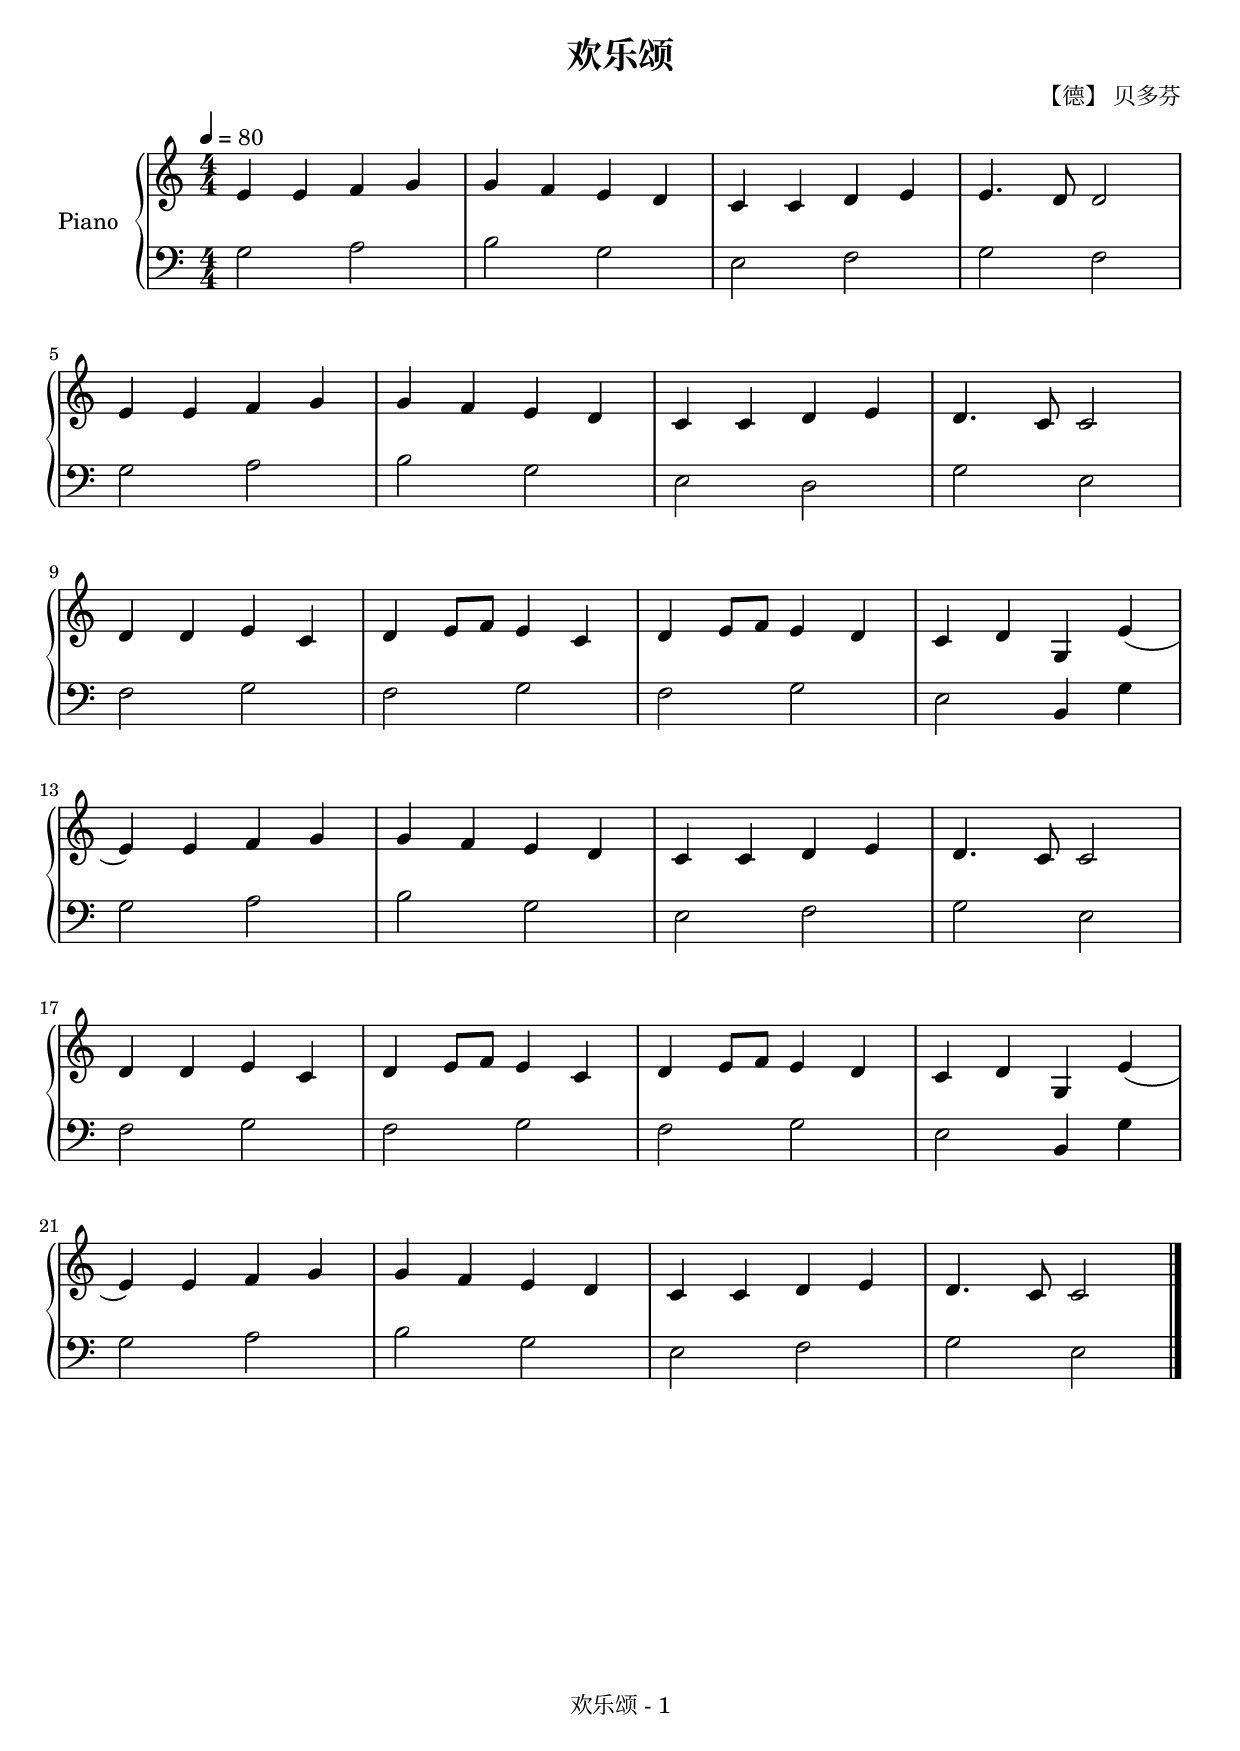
\version "2.18.2"

songName = "欢乐颂"
\include "../../lib/paper-footer.ily"

\header {
  title = \songName
  composer = "【德】 贝多芬"
}

keyTime = {
  \key c \major
  \time 4/4
  \numericTimeSignature
}

upper = \relative c'' {
  \clef treble
  \keyTime
  \tempo 4=80
  \override Hairpin.to-barline = ##f
  
  e,4 e f g |
  g4 f e d |
  c4 c d e |
  e4. d8 d2 |\break
  
  e4 e f g |
  g4 f e d |
  c4 c d e |
  d4. c8 c2 |\break
  
  d4 d e c |
  d4 e8 f e4 c |
  d4 e8 f e4 d |
  c4 d g, e'( |\break
  
  e4) e f g |
  g4 f e d |
  c4 c d e |
  d4. c8 c2 |\break
  
  d4 d e c |
  d4 e8 f e4 c |
  d4 e8 f e4 d |
  c4 d g, e'( |\break
  
  e4) e f g |
  g4 f e d |
  c c d e |
  d4. c8 c2 |\bar "|."
}

lower = \relative c {
  \clef bass
  \keyTime
  \override Hairpin.to-barline = ##f
  \dynamicUp
  
  g'2 a |
  b2 g |
  e2 f |
  g2 f |\break
  
  g2 a |
  b2 g |
  e2 d |
  g2 e |\break
  
  f2 g |
  f2 g |
  f2 g |
  e2 b4 g' |\break
  
  g2 a |
  b2 g |
  e2 f |
  g2 e |\break
  
  f2 g |
  f2 g |
  f2 g |
  e2 b4 g' |\break
  
  g2 a |
  b2 g |
  e2 f |
  g2 e |\bar "|."
}

\score {
  \new PianoStaff <<
    \set PianoStaff.instrumentName = #"Piano"
    \new Staff = "upper" \upper
    \new Staff = "lower" \lower
  >>
  \layout {
    % indent = 0\cm
  }
  \midi { }
}

